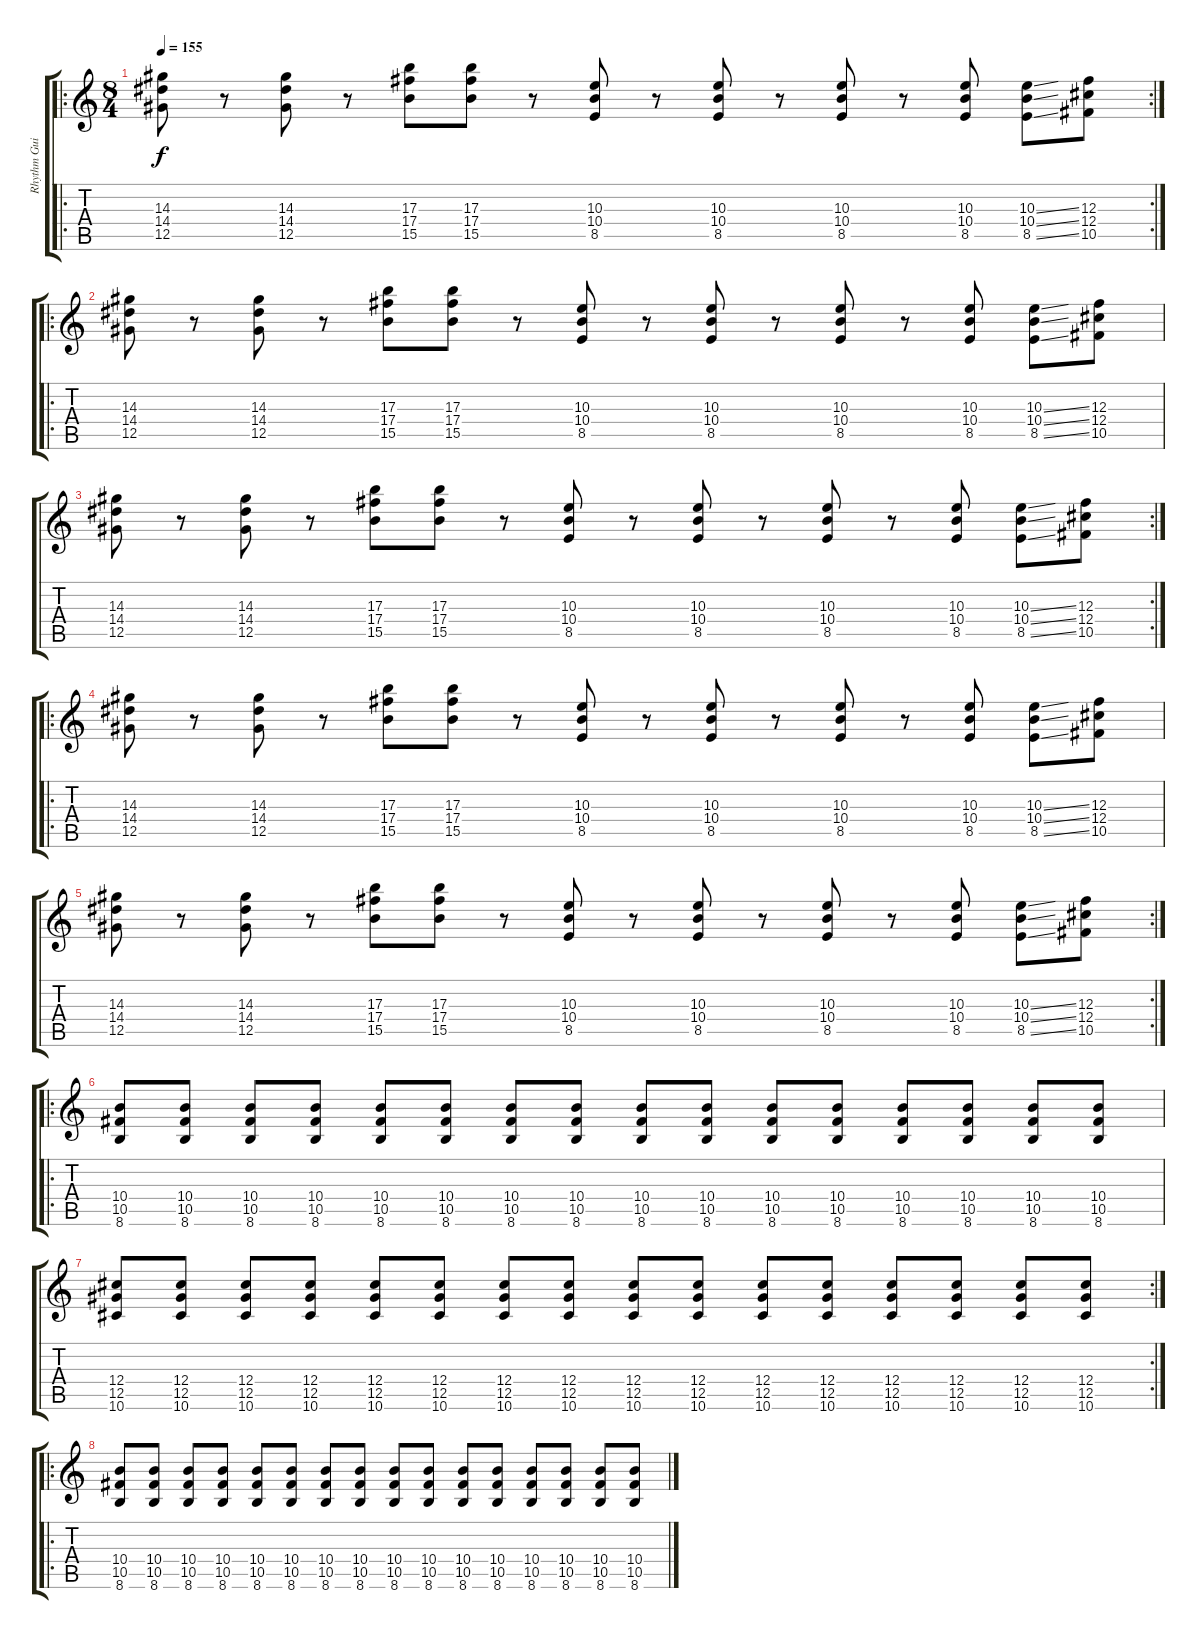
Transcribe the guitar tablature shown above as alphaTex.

\track ("Rhythm Guitar" "Rhythm Gui") {instrument overdrivenguitar}
\staff {score tabs}
\tuning (Eb4 Bb3 Gb3 Db3 Ab2 Eb2) {hide}
\ro
\rc 2
\ts (8 4)
\tempo 155
\clef g2
\ks c
(14.3 14.4 12.5).8{dy f} r.8 (14.3 14.4 12.5).8 r.8 (17.3 17.4 15.5).8 (17.3 17.4 15.5).8 r.8 (10.3 10.4 8.5).8 r.8 (10.3 10.4 8.5).8 r.8 (10.3 10.4 8.5).8 r.8 (10.3 10.4 8.5).8 (10.3{ss} 10.4{ss} 8.5{ss}).8 (12.3 12.4 10.5).8 |
\ro
(14.3 14.4 12.5).8 r.8 (14.3 14.4 12.5).8 r.8 (17.3 17.4 15.5).8 (17.3 17.4 15.5).8 r.8 (10.3 10.4 8.5).8 r.8 (10.3 10.4 8.5).8 r.8 (10.3 10.4 8.5).8 r.8 (10.3 10.4 8.5).8 (10.3{ss} 10.4{ss} 8.5{ss}).8 (12.3 12.4 10.5).8 |
\rc 2
(14.3 14.4 12.5).8 r.8 (14.3 14.4 12.5).8 r.8 (17.3 17.4 15.5).8 (17.3 17.4 15.5).8 r.8 (10.3 10.4 8.5).8 r.8 (10.3 10.4 8.5).8 r.8 (10.3 10.4 8.5).8 r.8 (10.3 10.4 8.5).8 (10.3{ss} 10.4{ss} 8.5{ss}).8 (12.3 12.4 10.5).8 |
\ro
(14.3 14.4 12.5).8 r.8 (14.3 14.4 12.5).8 r.8 (17.3 17.4 15.5).8 (17.3 17.4 15.5).8 r.8 (10.3 10.4 8.5).8 r.8 (10.3 10.4 8.5).8 r.8 (10.3 10.4 8.5).8 r.8 (10.3 10.4 8.5).8 (10.3{ss} 10.4{ss} 8.5{ss}).8 (12.3 12.4 10.5).8 |
\rc 2
(14.3 14.4 12.5).8 r.8 (14.3 14.4 12.5).8 r.8 (17.3 17.4 15.5).8 (17.3 17.4 15.5).8 r.8 (10.3 10.4 8.5).8 r.8 (10.3 10.4 8.5).8 r.8 (10.3 10.4 8.5).8 r.8 (10.3 10.4 8.5).8 (10.3{ss} 10.4{ss} 8.5{ss}).8 (12.3 12.4 10.5).8 |
\ro
(10.4 10.5 8.6).8 (10.4 10.5 8.6).8 (10.4 10.5 8.6).8 (10.4 10.5 8.6).8 (10.4 10.5 8.6).8 (10.4 10.5 8.6).8 (10.4 10.5 8.6).8 (10.4 10.5 8.6).8 (10.4 10.5 8.6).8 (10.4 10.5 8.6).8 (10.4 10.5 8.6).8 (10.4 10.5 8.6).8 (10.4 10.5 8.6).8 (10.4 10.5 8.6).8 (10.4 10.5 8.6).8 (10.4 10.5 8.6).8 |
\rc 2
(12.4 12.5 10.6).8 (12.4 12.5 10.6).8 (12.4 12.5 10.6).8 (12.4 12.5 10.6).8 (12.4 12.5 10.6).8 (12.4 12.5 10.6).8 (12.4 12.5 10.6).8 (12.4 12.5 10.6).8 (12.4 12.5 10.6).8 (12.4 12.5 10.6).8 (12.4 12.5 10.6).8 (12.4 12.5 10.6).8 (12.4 12.5 10.6).8 (12.4 12.5 10.6).8 (12.4 12.5 10.6).8 (12.4 12.5 10.6).8 |
\ro
(10.4 10.5 8.6).8 (10.4 10.5 8.6).8 (10.4 10.5 8.6).8 (10.4 10.5 8.6).8 (10.4 10.5 8.6).8 (10.4 10.5 8.6).8 (10.4 10.5 8.6).8 (10.4 10.5 8.6).8 (10.4 10.5 8.6).8 (10.4 10.5 8.6).8 (10.4 10.5 8.6).8 (10.4 10.5 8.6).8 (10.4 10.5 8.6).8 (10.4 10.5 8.6).8 (10.4 10.5 8.6).8 (10.4 10.5 8.6).8
